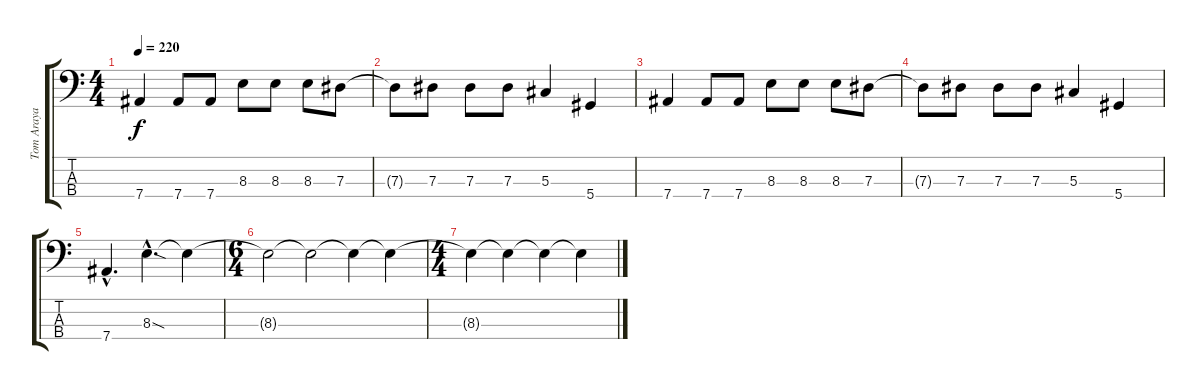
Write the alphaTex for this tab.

\track ("Tom Araya" "Tom Araya") {instrument electricbasspick}
\staff {score tabs}
\tuning (Gb2 Db2 Ab1 Eb1) {hide}
\ts (4 4)
\tempo 220
\clef f4
\ks c
7.4.4{dy f} 7.4.8 7.4.8 8.3.8 8.3.8 8.3.8 7.3.8 |
7.3{t}.8 7.3.8 7.3.8 7.3.8 5.3.4 5.4.4 |
7.4.4 7.4.8 7.4.8 8.3.8 8.3.8 8.3.8 7.3.8 |
7.3{t}.8 7.3.8 7.3.8 7.3.8 5.3.4 5.4.4 |
7.4{hac}.4{d} 8.3{sod hac}.4{d} 8.3{t}.4 |
\ts (6 4)
8.3{t}.2 8.3{t}.2 8.3{t}.4 8.3{t}.4 |
\ts (4 4)
8.3{t}.4 8.3{t}.4 8.3{t}.4 8.3{t}.4
